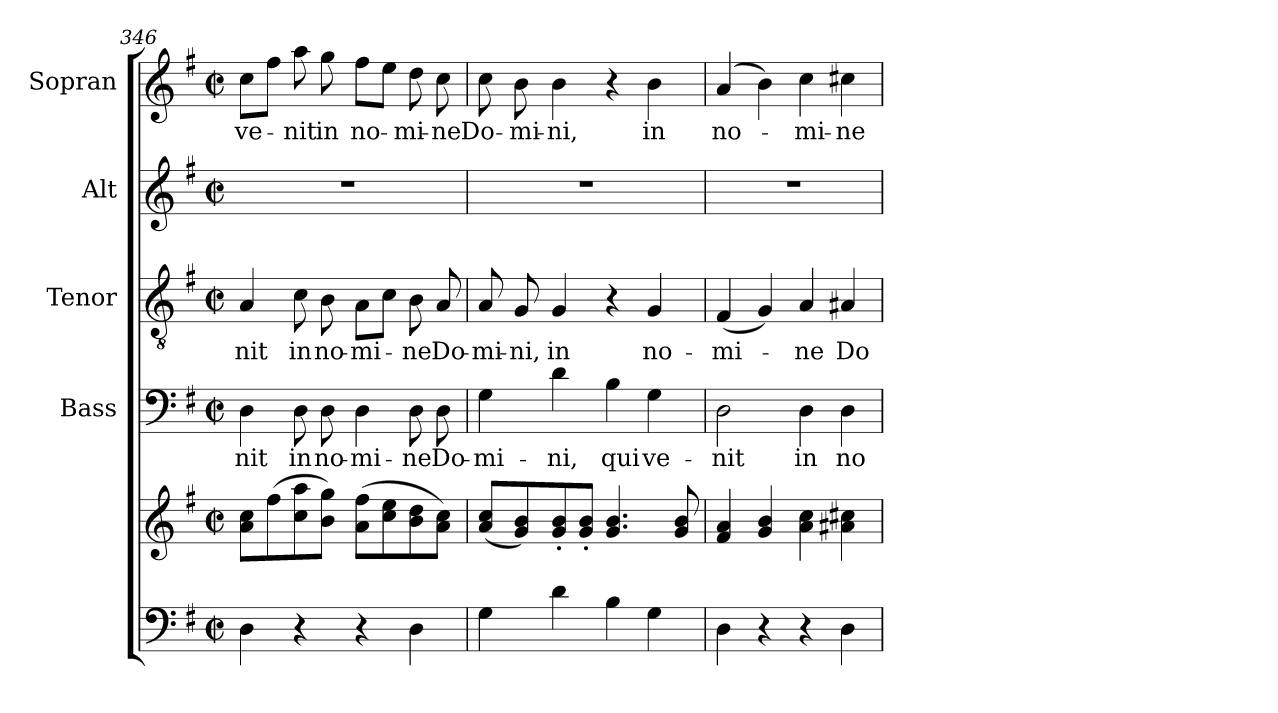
**kern	**kern	**kern	**text	**kern	**text	**kern	**kern	**text
*part5	*part5	*part4	*part4	*part3	*part3	*part2	*part1	*part1
*staff6	*staff5	*staff4	*staff4	*staff3	*staff3	*staff2	*staff1	*staff1
*	*	*I"Bass	*	*I"Tenor	*	*I"Alt	*I"Sopran	*
*	*	*I'B.	*	*I'T.	*	*I'A.	*I'S.	*
*clefF4	*clefG2	*clefF4	*	*clefGv2	*	*clefG2	*clefG2	*
*k[f#]	*k[f#]	*k[f#]	*	*k[f#]	*	*k[f#]	*k[f#]	*
*G:	*G:	*G:	*	*G:	*	*G:	*G:	*
*M2/2	*M2/2	*M2/2	*	*M2/2	*	*M2/2	*M2/2	*
*met(c|)	*met(c|)	*met(c|)	*	*met(c|)	*	*met(c|)	*met(c|)	*
=346	=346	=346	=346	=346	=346	=346	=346	=346
!	!	!	!LO:LY:b	!	!LO:LY:b	!	!	!LO:LY:b
4D\	8a\ 8cc\L	4D\	-nit	4A/	-nit	1r	8cc\L	ve-
.	(>8ff#\	.	.	.	.	.	8ff#\J	.
!	!	!	!LO:LY:b	!	!LO:LY:b	!	!	!LO:LY:b
4r	8cc\ 8aa\	8D\	in	8c\	in	.	8aa\	-nit
!	!	!	!LO:LY:b	!	!LO:LY:b	!	!	!LO:LY:b
.	8b\ 8gg\J)	8D\	no-	8B\	no-	.	8gg\	in
!	!	!	!LO:LY:b	!	!LO:LY:b	!	!	!LO:LY:b
4r	(>8a\ 8ff#\L	4D\	-mi-	8A\L	-mi-	.	8ff#\L	no-
.	8cc\ 8ee\	.	.	8c\J	.	.	8ee\J	.
!	!	!	!LO:LY:b	!	!LO:LY:b	!	!	!LO:LY:b
4D\	8b\ 8dd\	8D\	-ne	8B\	-ne	.	8dd\	-mi-
!	!	!	!LO:LY:b	!	!LO:LY:b	!	!	!LO:LY:b
.	8a\ 8cc\J)	8D\	Do-	8A/	Do-	.	8cc\	-ne
!!LO:PB:g=z
=347	=347	=347	=347	=347	=347	=347	=347	=347
!	!	!	!LO:LY:b	!	!LO:LY:b	!	!	!LO:LY:b
4G\	(<8a/ 8cc/L	4G\	-mi-	8A/	-mi-	1r	8cc\	Do-
!	!	!	!	!	!LO:LY:b	!	!	!LO:LY:b
.	8g/ 8b/)	.	.	8G/	-ni,	.	8b\	-mi-
!	!	!	!LO:LY:b	!	!LO:LY:b	!	!	!LO:LY:b
4d\	8g/'< 8b/'<	4d\	-ni,	4G/	in	.	4b\	-ni,
.	8g/'< 8b/'<J	.	.	.	.	.	.	.
!	!	!	!LO:LY:b	!	!	!	!	!
4B\	4.g/ 4.b/	4B\	qui	4r	.	.	4r	.
!	!	!	!LO:LY:b	!	!LO:LY:b	!	!	!LO:LY:b
4G\	.	4G\	ve-	4G/	no-	.	4b\	in
.	8g/ 8b/	.	.	.	.	.	.	.
=348	=348	=348	=348	=348	=348	=348	=348	=348
!	!	!	!LO:LY:b	!	!LO:LY:b	!	!	!LO:LY:b
4D\	4f#/ 4a/	2D\	-nit	(<4F#/	-mi-	1r	(4a/	no-
4r	4g/ 4b/	.	.	4G/)	.	.	4b\)	.
!	!	!	!LO:LY:b	!	!LO:LY:b	!	!	!LO:LY:b
4r	4a\ 4cc\	4D\	in	4A/	-ne	.	4cc\	-mi-
!	!	!	!LO:LY:b	!	!LO:LY:b	!	!	!LO:LY:b
4D\	4a#X\ 4cc#X\	4D\	no-	4A#X/	Do-	.	4cc#X\	-ne
=	=	=	=	=	=	=	=	=
*-	*-	*-	*-	*-	*-	*-	*-	*-
